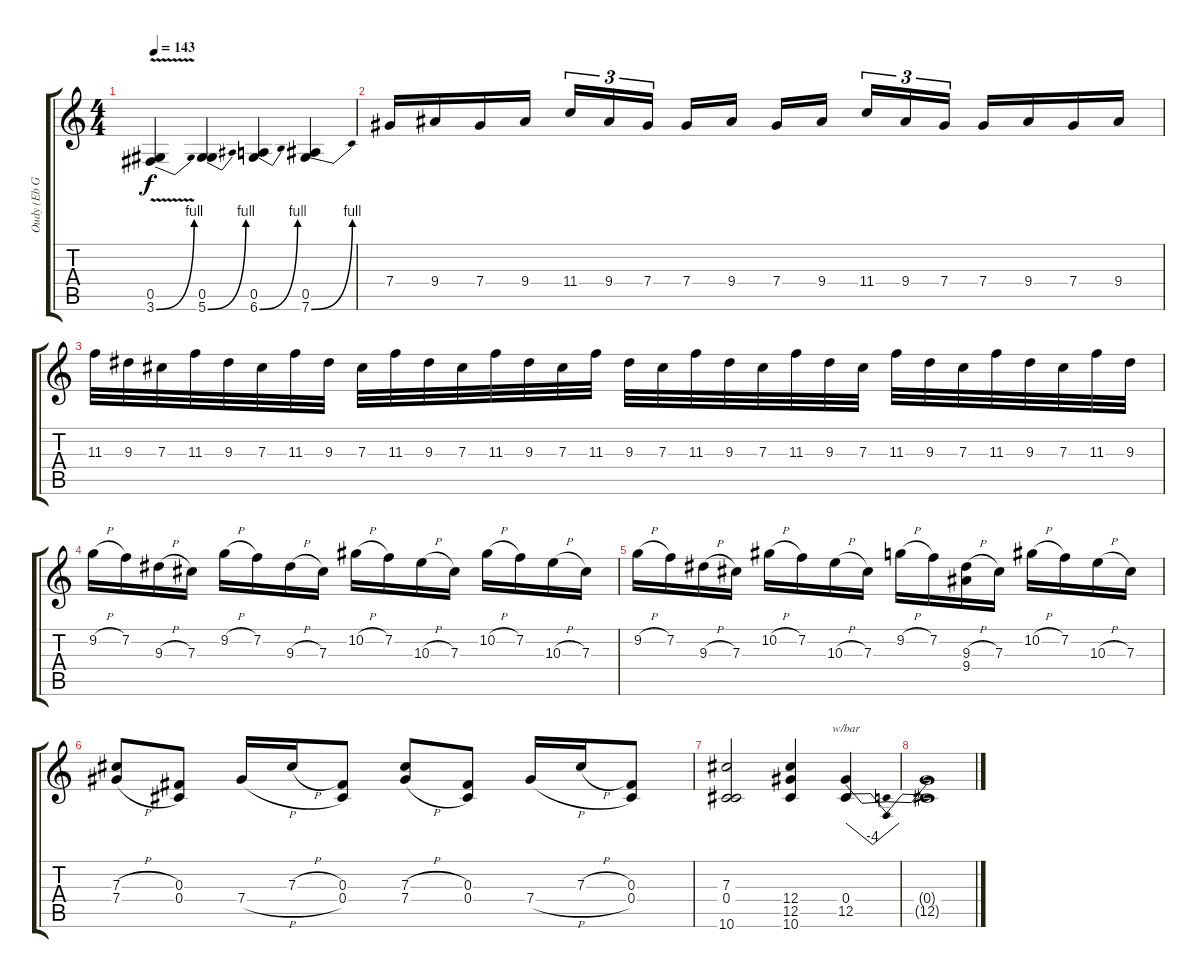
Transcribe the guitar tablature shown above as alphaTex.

\track ("Oudy (Eb Guitar)" "Oudy (Eb G") {instrument distortionguitar}
\staff {score tabs}
\tuning (Eb4 Bb3 Gb3 Db3 Ab2 Eb2) {hide}
\ts (4 4)
\tempo 143
\clef g2
\ks c
(0.5 3.6{be (bend 0 0 60 4) v}).4{dy f} (0.5 5.6{be (bend 0 0 60 4)}).4 (0.5 6.6{be (bend 0 0 60 4)}).4 (0.5 7.6{be (bend 0 0 60 4)}).4 |
7.4.16 9.4.16 7.4.16 9.4.16 11.4.16{tu (3 2)} 9.4.16{tu (3 2)} 7.4.16{tu (3 2)} 7.4.16 9.4.16 7.4.16 9.4.16 11.4.16{tu (3 2)} 9.4.16{tu (3 2)} 7.4.16{tu (3 2)} 7.4.16 9.4.16 7.4.16 9.4.16 |
11.3.32 9.3.32 7.3.32 11.3.32 9.3.32 7.3.32 11.3.32 9.3.32 7.3.32 11.3.32 9.3.32 7.3.32 11.3.32 9.3.32 7.3.32 11.3.32 9.3.32 7.3.32 11.3.32 9.3.32 7.3.32 11.3.32 9.3.32 7.3.32 11.3.32 9.3.32 7.3.32 11.3.32 9.3.32 7.3.32 11.3.32 9.3.32 |
9.2{h}.16 7.2.16 9.3{h}.16 7.3.16 9.2{h}.16 7.2.16 9.3{h}.16 7.3.16 10.2{h}.16 7.2.16 10.3{h}.16 7.3.16 10.2{h}.16 7.2.16 10.3{h}.16 7.3.16 |
9.2{h}.16 7.2.16 9.3{h}.16 7.3.16 10.2{h}.16 7.2.16 10.3{h}.16 7.3.16 9.2{h}.16 7.2.16 (9.3{h} 9.4).16 7.3.16 10.2{h}.16 7.2.16 10.3{h}.16 7.3.16 |
(7.3{h} 7.4{h}).8 (0.3 0.4).8 7.4{h}.16 7.3{h}.16 (0.3 0.4).8 (7.3{h} 7.4{h}).8 (0.3 0.4).8 7.4{h}.16 7.3{h}.16 (0.3 0.4).8 |
(7.3 0.4 10.6).2 (12.4 12.5 10.6).4 (0.4 12.5).4{tbe (dip default 0 0 30 -16 60 0)} |
(0.4{t} 12.5{t}).1
